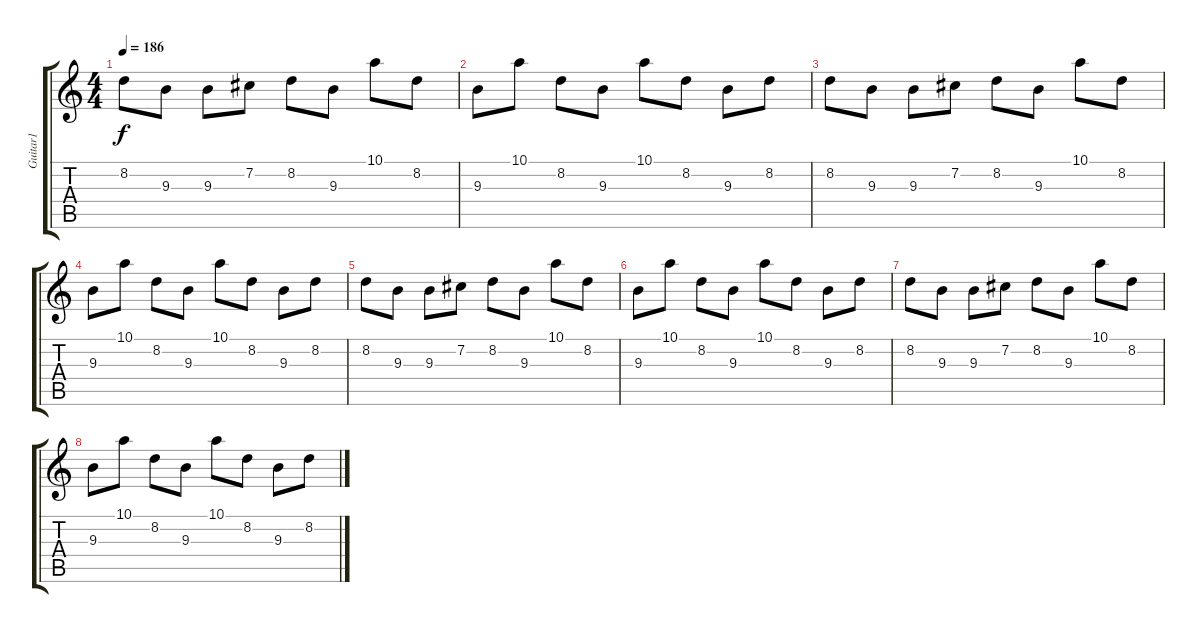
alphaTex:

\track ("Guitar1" "Guitar1") {instrument distortionguitar}
\staff {score tabs}
\tuning (B3 Gb3 D3 A2 E2 B1) {hide}
\ts (4 4)
\tempo 186
\clef g2
\ks c
8.2.8{dy f} 9.3.8 9.3.8 7.2.8 8.2.8 9.3.8 10.1.8 8.2.8 |
9.3.8 10.1.8 8.2.8 9.3.8 10.1.8 8.2.8 9.3.8 8.2.8 |
8.2.8 9.3.8 9.3.8 7.2.8 8.2.8 9.3.8 10.1.8 8.2.8 |
9.3.8 10.1.8 8.2.8 9.3.8 10.1.8 8.2.8 9.3.8 8.2.8 |
8.2.8 9.3.8 9.3.8 7.2.8 8.2.8 9.3.8 10.1.8 8.2.8 |
9.3.8 10.1.8 8.2.8 9.3.8 10.1.8 8.2.8 9.3.8 8.2.8 |
8.2.8 9.3.8 9.3.8 7.2.8 8.2.8 9.3.8 10.1.8 8.2.8 |
9.3.8 10.1.8 8.2.8 9.3.8 10.1.8 8.2.8 9.3.8 8.2.8
